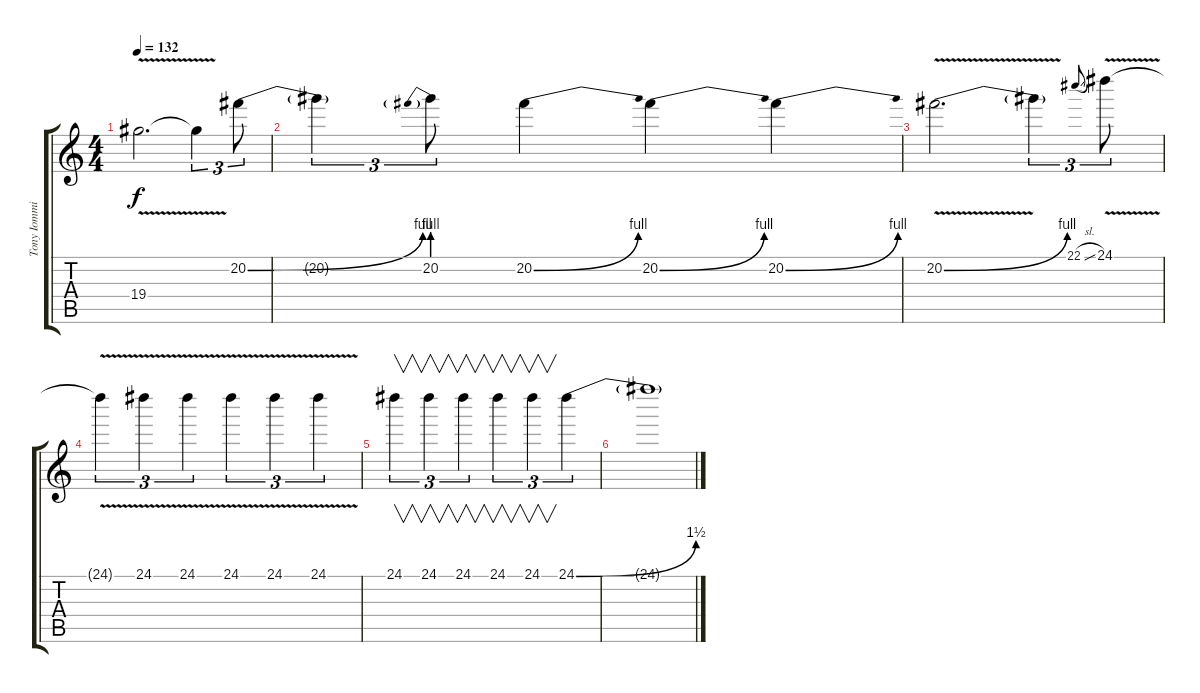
\track ("Tony Iommi - Lead" "Tony Iommi") {instrument distortionguitar}
\staff {score tabs}
\tuning (Eb4 Bb3 Gb3 Db3 Ab2 Eb2) {hide}
\ts (4 4)
\tempo 132
\clef g2
\ks c
19.4{v}.2{d dy f} 19.4{t}.4{tu (3 2)} 20.2{be (bend 0 0 60 4)}.8{tu (3 2)} |
20.2{t}.4{tu (3 2)} 20.2{be (prebend 0 4 60 4)}.8{tu (3 2)} 20.2{be (bend 0 0 60 4)}.4 20.2{be (bend 0 0 60 4)}.4 20.2{be (bend 0 0 60 4)}.4 |
20.2{be (bend 0 0 60 4) v}.2{d volume 0} 20.2{t}.4{tu (3 2)} 22.1{sl}.8{gr onbeat} 24.1{v}.8{tu (3 2)} |
24.1{t}.4{tu (3 2)} 24.1{v}.4{tu (3 2)} 24.1{v}.4{tu (3 2)} 24.1{v}.4{tu (3 2)} 24.1{v}.4{tu (3 2)} 24.1{v}.4{tu (3 2)} |
24.1.4{v tu (3 2)} 24.1.4{v tu (3 2)} 24.1.4{v tu (3 2)} 24.1.4{v tu (3 2)} 24.1.4{v tu (3 2)} 24.1{be (bend 0 0 60 6)}.4{tu (3 2)} |
24.1{t}.1
